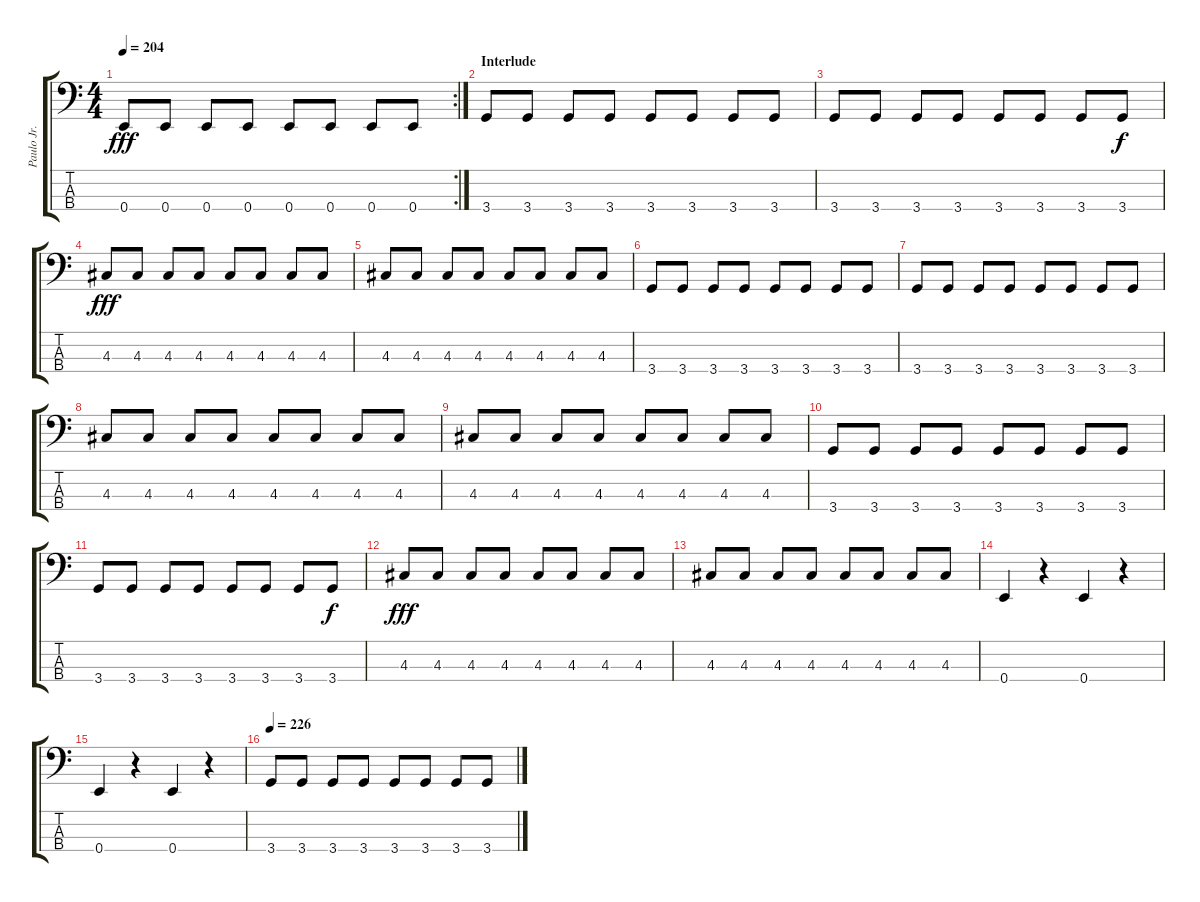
\track ("Paulo Jr. " "Paulo Jr. ") {instrument electricbasspick}
\staff {score tabs}
\tuning (G2 D2 A1 E1) {hide}
\rc 2
\ts (4 4)
\tempo 204
\clef f4
\ks c
0.4.8{dy fff} 0.4.8 0.4.8 0.4.8 0.4.8 0.4.8 0.4.8 0.4.8 |
\section ("" "Interlude")
3.4.8 3.4.8 3.4.8 3.4.8 3.4.8 3.4.8 3.4.8 3.4.8 |
3.4.8 3.4.8 3.4.8 3.4.8 3.4.8 3.4.8 3.4.8 3.4.8{dy f} |
4.3.8{dy fff} 4.3.8 4.3.8 4.3.8 4.3.8 4.3.8 4.3.8 4.3.8 |
4.3.8 4.3.8 4.3.8 4.3.8 4.3.8 4.3.8 4.3.8 4.3.8 |
3.4.8 3.4.8 3.4.8 3.4.8 3.4.8 3.4.8 3.4.8 3.4.8 |
3.4.8 3.4.8 3.4.8 3.4.8 3.4.8 3.4.8 3.4.8 3.4.8 |
4.3.8 4.3.8 4.3.8 4.3.8 4.3.8 4.3.8 4.3.8 4.3.8 |
4.3.8 4.3.8 4.3.8 4.3.8 4.3.8 4.3.8 4.3.8 4.3.8 |
3.4.8 3.4.8 3.4.8 3.4.8 3.4.8 3.4.8 3.4.8 3.4.8 |
3.4.8 3.4.8 3.4.8 3.4.8 3.4.8 3.4.8 3.4.8 3.4.8{dy f} |
4.3.8{dy fff} 4.3.8 4.3.8 4.3.8 4.3.8 4.3.8 4.3.8 4.3.8 |
4.3.8 4.3.8 4.3.8 4.3.8 4.3.8 4.3.8 4.3.8 4.3.8 |
0.4.4 r.4 0.4.4 r.4 |
0.4.4 r.4 0.4.4 r.4 |
\tempo 226
3.4.8 3.4.8 3.4.8 3.4.8 3.4.8 3.4.8 3.4.8 3.4.8
